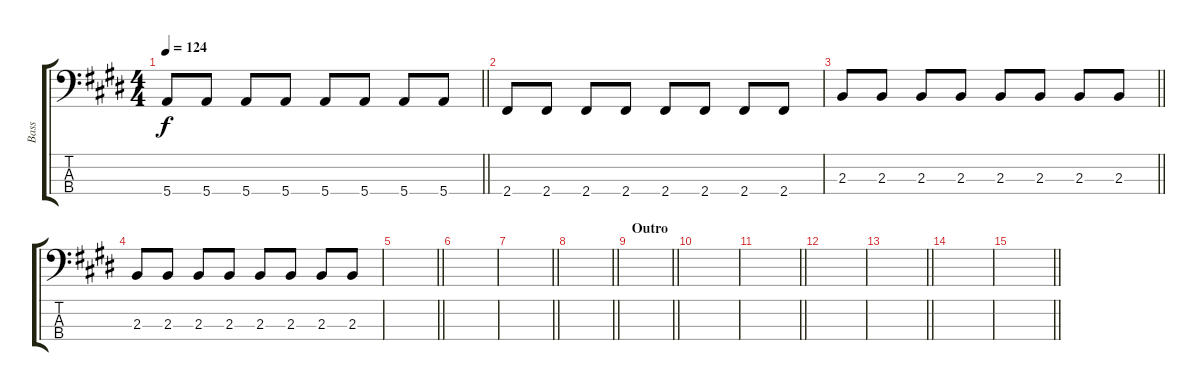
\track ("Bass" "Bass") {instrument electricbassfinger}
\staff {score tabs}
\tuning (G2 D2 A1 E1) {hide}
\ts (4 4)
\tempo 124
\clef f4
\barLineRight lightlight
\ks e
5.4.8{dy f} 5.4.8 5.4.8 5.4.8 5.4.8 5.4.8 5.4.8 5.4.8 |
2.4.8 2.4.8 2.4.8 2.4.8 2.4.8 2.4.8 2.4.8 2.4.8 |
\barLineRight lightlight
2.3.8 2.3.8 2.3.8 2.3.8 2.3.8 2.3.8 2.3.8 2.3.8 |
2.3.8 2.3.8 2.3.8 2.3.8 2.3.8 2.3.8 2.3.8 2.3.8 |
\barLineRight lightlight
|
|
\barLineRight lightlight
|
\barLineRight lightlight
|
\section ("" "Outro")
\barLineRight lightlight
|
|
\barLineRight lightlight
|
|
\barLineRight lightlight
|
|
\barLineRight lightlight
